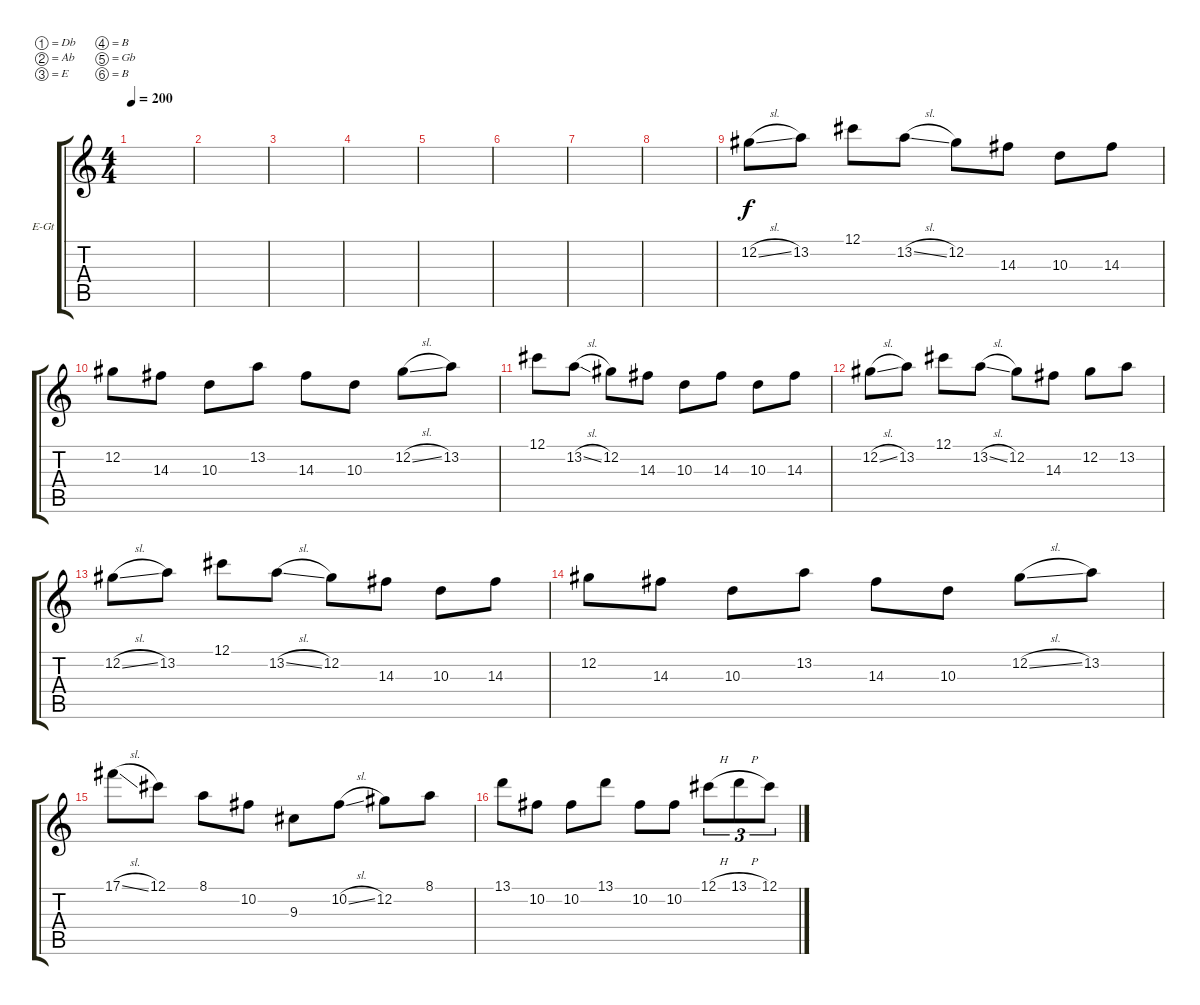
\bracketExtendMode groupsimilarinstruments
\firstSystemTrackNameOrientation horizontal
\otherSystemsTrackNameOrientation horizontal
\track ("Lead Right" "E-Gt") {instrument overdrivenguitar}
\staff {score tabs}
\tuning (Db4 Ab3 E3 B2 Gb2 B1)
\ts (4 4)
\tempo 200
\clef g2
\scale
0.333333
\ks c
|
\scale
0.333333 |
\scale
0.333333 |
\scale
0.333333 |
\scale
0.333333 |
\scale
0.333333 |
\scale
0.333333 |
\scale
0.333333 |
\scale
0.333333 12.2{sl}.8 13.2.8 12.1.8 13.2{sl}.8 12.2.8 14.3.8 10.3.8 14.3.8 |
\scale
0.333333 12.2.8 14.3.8 10.3.8 13.2.8 14.3.8 10.3.8 12.2{sl}.8 13.2.8 |
\scale
0.333333 12.1.8 13.2{sl}.8 12.2.8 14.3.8 10.3.8 14.3.8 10.3.8 14.3.8 |
\scale
0.333333 12.2{sl}.8 13.2.8 12.1.8 13.2{sl}.8 12.2.8 14.3.8 12.2.8 13.2.8 |
\scale
0.333333 12.2{sl}.8 13.2.8 12.1.8 13.2{sl}.8 12.2.8 14.3.8 10.3.8 14.3.8 |
\scale
0.333333 12.2.8 14.3.8 10.3.8 13.2.8 14.3.8 10.3.8 12.2{sl}.8 13.2.8 |
\scale
0.333333 17.1{sl}.8 12.1.8 8.1.8 10.2.8 9.3.8 10.2{sl}.8 12.2.8 8.1.8 |
\scale
0.333333 13.1.8 10.2.8 10.2.8 13.1.8 10.2.8 10.2.8 12.1{h}.8{tu (3 2)} 13.1{h}.8{tu (3 2)} 12.1.8{tu (3 2)}
